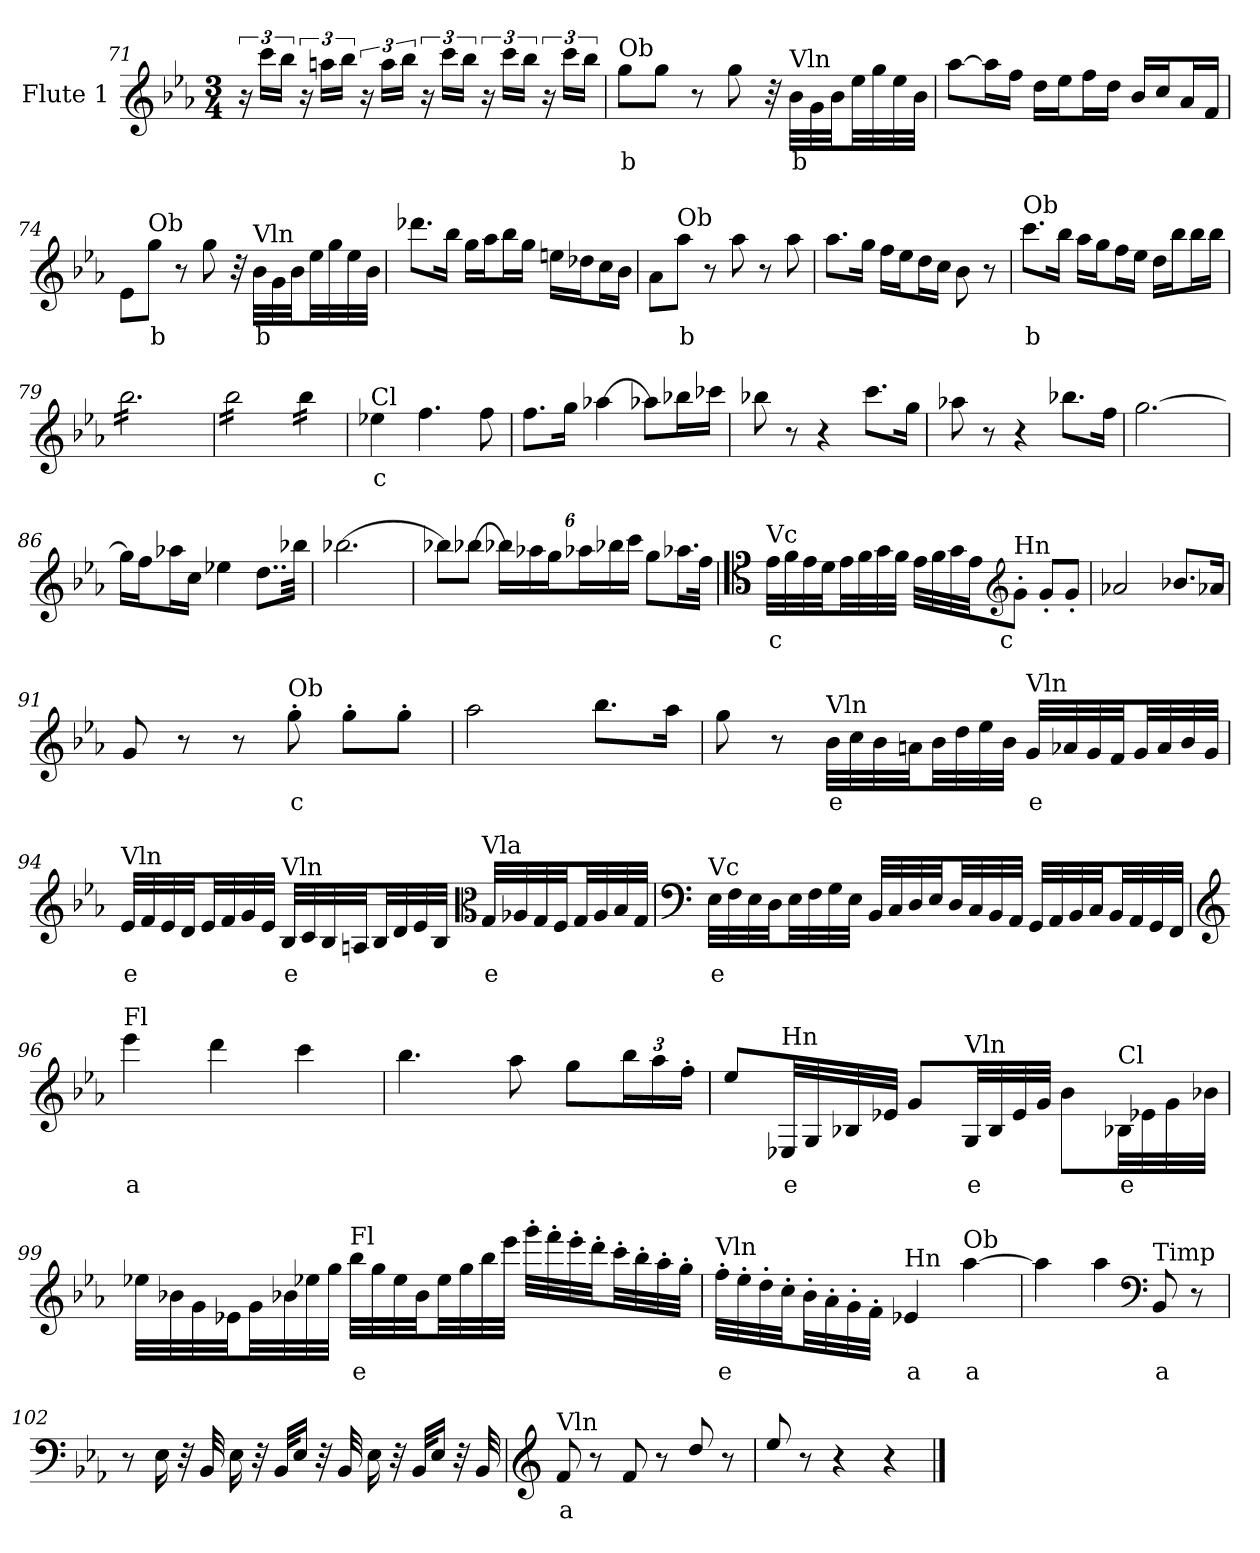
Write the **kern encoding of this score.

**kern	**text
*part1	*part1
*staff1	*staff1
*I"Flute 1	*
*I'Fl 1	*
*clefG2	*
*k[b-e-a-]	*
*M3/4	*
=71	=71
24r	.
24ccc\LL	.
24bb-\JJ	.
24r	.
24aan\LL	.
24bb-\JJ	.
24r	.
24aa\LL	.
24bb-\JJ	.
24r	.
24ccc\LL	.
24bb-\JJ	.
24r	.
24ccc\LL	.
24bb-\JJ	.
24r	.
24ccc\LL	.
24bb-\JJ	.
!!LO:PB:g=z
=72	=72
!LO:TX:a:t=Ob	!
!	!LO:LY:b:color=#FF0000
8gg\L	b
8gg\J	.
8r	.
8gg	.
32r	.
!LO:TX:a:t=Vln	!
!	!LO:LY:b:color=#FF0000
32b-\LLL	b
32g\	.
32b-\JJ	.
32ee-\LL	.
32gg\	.
32ee-\	.
32b-\JJJ	.
=73	=73
[8aa-\L	.
16aa-\L]	.
16ff\JJ	.
16dd\LL	.
16ee-\J	.
16ff\L	.
16dd\JJ	.
16b-/LL	.
16cc/J	.
16a-/L	.
16f/JJ	.
!!LO:PB:g=z
=74	=74
8e-\L	.
!LO:TX:a:t=Ob	!
!	!LO:LY:b:color=#FF0000
8gg\J	b
8r	.
8gg	.
32r	.
!LO:TX:a:t=Vln	!
!	!LO:LY:b:color=#FF0000
32b-\LLL	b
32g\	.
32b-\JJ	.
32ee-\LL	.
32gg\	.
32ee-\	.
32b-\JJJ	.
=75	=75
8.ddd-X\L	.
16bb-\Jk	.
16gg\LL	.
16aa-\J	.
16bb-\L	.
16gg\JJ	.
16een\LL	.
16dd-X\J	.
16cc\L	.
16b-\JJ	.
!!LO:PB:g=z
=76	=76
8a-\L	.
!LO:TX:a:t=Ob	!
!	!LO:LY:b:color=#FF0000
8aa-\J	b
8r	.
8aa-	.
8r	.
8aa-	.
=77	=77
8.aa-\L	.
16gg\Jk	.
16ff\LL	.
16ee-\J	.
16dd\L	.
16cc\JJ	.
8b-	.
8r	.
!!LO:PB:g=z
=78	=78
!LO:TX:a:t=Ob	!
!	!LO:LY:b:color=#FF0000
8.ccc\L	b
16bb-\Jk	.
16aa-\LL	.
16gg\J	.
16ff\L	.
16ee-\JJ	.
16dd\LL	.
16bb-\J	.
16bb-\L	.
16bb-\JJ	.
=79	=79
*tremolo	*
16bb-LL	.
16bb-	.
16bb-	.
16bb-	.
16bb-	.
16bb-	.
16bb-	.
16bb-	.
16bb-	.
16bb-	.
16bb-	.
16bb-JJ	.
!!LO:PB:g=z
=80	=80
16bb-LL	.
16bb-	.
16bb-	.
16bb-	.
16bb-	.
16bb-	.
16bb-	.
16bb-JJ	.
16bb-LL	.
16bb-	.
16bb-	.
16bb-JJ	.
*Xtremolo	*
=81	=81
!LO:TX:a:t=Cl	!
!	!LO:LY:b:color=#FF0000
4ee-X	c
4.ff	.
8ff	.
=82	=82
8.ff\L	.
16gg\Jk	.
[4aa-X	.
8aa-X\L]	.
16bb-X\L	.
16ccc-X\JJ	.
!!LO:PB:g=z
=83	=83
8bb-X	.
8r	.
4r	.
8.ccc\L	.
16gg\Jk	.
=84	=84
8aa-X	.
8r	.
4r	.
8.bb-X\L	.
16ff\Jk	.
=85	=85
[2.gg	.
!!LO:PB:g=z
=86	=86
16gg\LL]	.
16ff\J	.
16aa-X\L	.
16cc\JJ	.
4ee-X	.
8..dd\L	.
32bb-X\Jkk	.
=87	=87
[2.bb-X	.
!!LO:PB:g=z
=88	=88
8bb-X\L]	.
[8bb-X\J	.
*Xbrackettup	*
24bb-X\LL]	.
24aa-X\	.
24gg\J	.
24aa-X\L	.
24bb-X\	.
24ccc\JJ	.
8gg\L	.
16.aa-X\L	.
32ff\JJk	.
=89	=89
*clefC4	*
!LO:TX:a:t=Vc	!
!	!LO:LY:b:color=#FF0000
32e-\LLL	c
32f\	.
32e-\	.
32d\JJ	.
32e-\LL	.
32f\	.
32g\	.
32f\JJJ	.
32e-\LLL	.
32f\	.
32g\	.
32e-\JJ	.
*clefG2	*
!LO:TX:a:t=Hn	!
!	!LO:LY:b:color=#FF0000
8g'\J	c
8g'/L	.
8g'/J	.
!!LO:PB:g=z
=90	=90
2a-X	.
8.b-X/L	.
16a-X/Jk	.
=91	=91
8g	.
8r	.
8r	.
!LO:TX:a:t=Ob	!
!	!LO:LY:b:color=#FF0000
8gg'	c
8gg'\L	.
8gg'\J	.
!!LO:PB:g=z
=92	=92
2aa-	.
8.bb-\L	.
16aa-\Jk	.
=93	=93
8gg	.
8r	.
!LO:TX:a:t=Vln	!
!	!LO:LY:b:color=#FF0000
32b-\LLL	e
32cc\	.
32b-\	.
32an\JJ	.
32b-\LL	.
32dd\	.
32ee-\	.
32b-\JJJ	.
!LO:TX:a:t=Vln	!
!	!LO:LY:b:color=#FF0000
32g/LLL	e
32a-/	.
32g/	.
32f/JJ	.
32g/LL	.
32a-/	.
32b-/	.
32g/JJJ	.
!!LO:PB:g=z
=94	=94
!LO:TX:a:t=Vln	!
!	!LO:LY:b:color=#FF0000
32e-/LLL	e
32f/	.
32e-/	.
32d/JJ	.
32e-/LL	.
32f/	.
32g/	.
32e-/JJJ	.
!LO:TX:a:t=Vln	!
!	!LO:LY:b:color=#FF0000
32B-/LLL	e
32c/	.
32B-/	.
32An/JJ	.
32B-/LL	.
32d/	.
32e-/	.
32B-/JJJ	.
*clefC3	*
!LO:TX:a:t=Vla	!
!	!LO:LY:b:color=#FF0000
32G/LLL	e
32A-/	.
32G/	.
32F/JJ	.
32G/LL	.
32A-/	.
32B-/	.
32G/JJJ	.
=95	=95
*clefF4	*
!LO:TX:a:t=Vc	!
!	!LO:LY:b:color=#FF0000
32E-\LLL	e
32F\	.
32E-\	.
32D\JJ	.
32E-\LL	.
32F\	.
32G\	.
32E-\JJJ	.
32BB-/LLL	.
32C/	.
32D/	.
32E-/JJ	.
32D/LL	.
32C/	.
32BB-/	.
32AA-/JJJ	.
32GG/LLL	.
32AA-/	.
32BB-/	.
32C/JJ	.
32BB-/LL	.
32AA-/	.
32GG/	.
32FF/JJJ	.
=96	=96
*clefG2	*
!LO:TX:a:t=Fl	!
!	!LO:LY:b:color=#FF0000
4eee-	a
4ddd	.
4ccc	.
!!LO:PB:g=z
=97	=97
4.bb-	.
8aa-	.
8gg\L	.
24bb-\L	.
24aa-\	.
24ff'\JJ	.
=98	=98
8ee-/L	.
!LO:TX:a:t=Hn	!
!	!LO:LY:b:color=#FF0000
32E-X/LL	e
32G/	.
32B-X/	.
32e-X/JJJ	.
8g/L	.
!LO:TX:a:t=Vln	!
!	!LO:LY:b:color=#FF0000
32G/LL	e
32B-/	.
32e-/	.
32g/JJJ	.
8b-\L	.
!LO:TX:a:t=Cl	!
!	!LO:LY:b:color=#FF0000
32B-X\LL	e
32e-X\	.
32g\	.
32b-X\JJJ	.
=99	=99
32ee-X\LLL	.
32b-X\	.
32g\	.
32e-X\JJ	.
32g\LL	.
32b-X\	.
32ee-X\	.
32gg\JJJ	.
!LO:TX:a:t=Fl	!
!	!LO:LY:b:color=#FF0000
32bb-\LLL	e
32gg\	.
32ee-\	.
32b-\JJ	.
32ee-\LL	.
32gg\	.
32bb-\	.
32eee-\JJJ	.
32ggg'\LLL	.
32fff'\	.
32eee-'\	.
32ddd'\JJ	.
32ccc'\LL	.
32bb-'\	.
32aa-'\	.
32gg'\JJJ	.
!!LO:PB:g=z
=100	=100
!LO:TX:a:t=Vln	!
!	!LO:LY:b:color=#FF0000
32ff'\LLL	e
32ee-'\	.
32dd'\	.
32cc'\JJ	.
32b-'\LL	.
32a-'\	.
32g'\	.
32f'\JJJ	.
!LO:TX:a:t=Hn	!
!	!LO:LY:b:color=#FF0000
4e-X	a
!LO:TX:a:t=Ob	!
!	!LO:LY:b:color=#FF0000
[4aa-	a
=101	=101
4aa-]	.
4aa-	.
*clefF4	*
!LO:TX:a:t=Timp	!
!	!LO:LY:b:color=#FF0000
8BB-	a
8r	.
!!LO:PB:g=z
=102	=102
8r	.
16E-	.
32r	.
32BB-	.
16E-	.
32r	.
32BB-/KLL	.
16E-/JJ	.
32r	.
32BB-	.
16E-	.
32r	.
32BB-/KLL	.
16E-/JJ	.
32r	.
32BB-	.
=103	=103
*clefG2	*
!LO:TX:a:t=Vln	!
!	!LO:LY:b:color=#FF0000
8f/	a
8r	.
8f/	.
8r	.
8dd/	.
8r	.
=104	=104
8ee-/	.
8r	.
4r	.
4r	.
==	==
*-	*-
